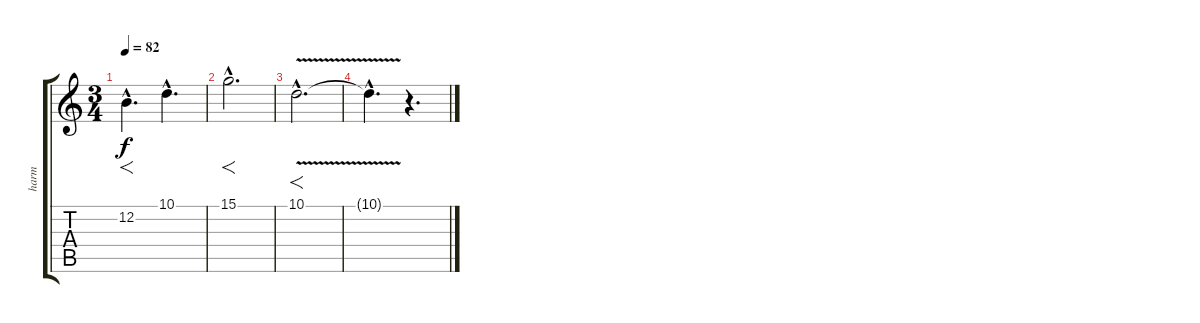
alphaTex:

\track ("harm" "harm") {instrument drawbarorgan}
\staff {score tabs}
\tuning (E4 B3 G3 D3 A2 E2) {hide}
\ts (3 4)
\tempo 82
\clef g2
\ks c
12.2{hac}.4{f d dy f} 10.1{hac}.4{d} |
15.1{hac}.2{f d} |
10.1{v hac}.2{f d} |
10.1{hac t}.4{d} r.4{d}
